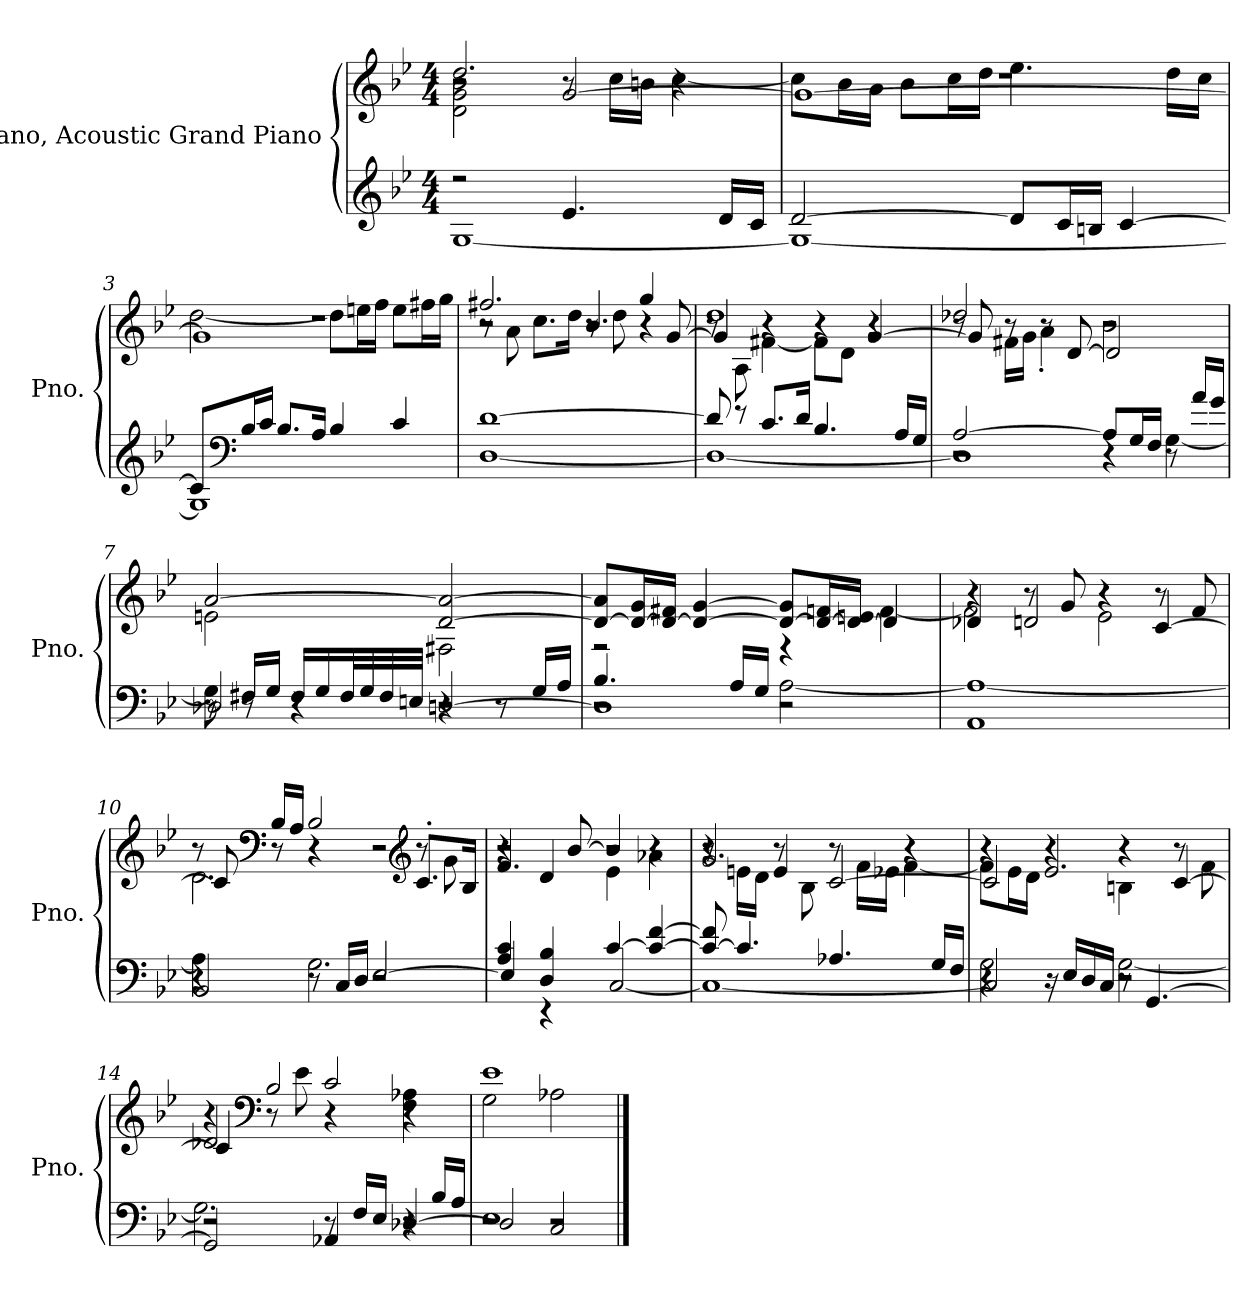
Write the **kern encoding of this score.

**kern	**kern
*part1	*part1
*staff2	*staff1
*I"Piano, Acoustic Grand Piano	*
*I'Pno.	*
*clefG2	*clefG2
*k[b-e-]	*k[b-e-]
*M4/4	*M4/4
*MM80	*MM80
=1	=1
*^	*^
*	*	*	*^
2r	[1G	2.dd/	2d\ 2g\ 2b-\	2r
4.e-/	.	.	8r	[2g/
.	.	.	16cc\LL	.
.	.	.	16bn\JJ	.
.	.	4r	[4cc\	.
16d/LL	.	.	.	.
16c/JJ	.	.	.	.
=2	=2	=2	=2	=2
[2d/	1G_	1r	8cc\L]	1g_
.	.	.	16b-\L	.
.	.	.	16a\JJ	.
.	.	.	8b-\L	.
.	.	.	16cc\L	.
.	.	.	16dd\JJ	.
8d/L]	.	.	4.ee-\	.
16c/L	.	.	.	.
16Bn/JJ	.	.	.	.
[4c/	.	.	.	.
.	.	.	16dd\LL	.
.	.	.	16cc\JJ	.
=3	=3	=3	=3	=3
8c/L]	1G]	1r	[2dd\	1g]
*clefF4	*	*	*	*
16B-/L	.	.	.	.
16c/JJ	.	.	.	.
8.B-/L	.	.	.	.
16A/Jk	.	.	.	.
4B-/	.	.	8dd\L]	.
.	.	.	16een\L	.
.	.	.	16ff\JJ	.
4c/	.	.	8ee\L	.
.	.	.	16ff#X\L	.
.	.	.	16gg\JJ	.
!!LO:LB:g=z	!!	!!
=4	=4	=4	=4	=4
[1d	[1D	2.ff#X/	8r	2r
.	.	.	8a\	.
.	.	.	8.cc\L	.
.	.	.	16dd\Jk	.
.	.	.	8r	4.b-/
.	.	.	8dd\	.
.	.	4gg/	4r	.
.	.	.	.	[8g/
=5	=5	=5	=5	=5
8d/]	1D_	1dd	8r	4g/]
8r	.	.	8A\	.
8.c/L	.	.	[4f#X\	4r
16d/Jk	.	.	.	.
4.B-/	.	.	8f#\L]	4r
.	.	.	8d\J	.
.	.	.	4r	[4g/
16A/LL	.	.	.	.
16G/JJ	.	.	.	.
=6	=6	=6	=6	=6
*	*^	*	*	*
[2A/	2r	1D]	2dd-X/	8r	8g/]
.	.	.	.	16f#X\LL	8r
.	.	.	.	16g\JJ	.
.	.	.	.	4a'\	8r
.	.	.	.	.	[8d/
8A/L]	4r	.	2r	2b-\	2d/]
16G/L	.	.	.	.	.
16F/JJ	.	.	.	.	.
8r	[4G\	.	.	.	.
16a/LL	.	.	.	.	.
16g/JJ	.	.	.	.	.
*	*	*	*	*v	*v
!!LO:LB:g=z
=7	=7	=7	=7	=7
8r	8G\]	2D-X/	[2a/	2en\
16F#X/LL	8r	.	.	.
16G/JJ	.	.	.	.
16F#/LL	4r	.	.	.
16G/	.	.	.	.
32F#/L	.	.	.	.
32G/	.	.	.	.
32F#/	.	.	.	.
32En/JJJ	.	.	.	.
4r	2r	[2Dn/	[2d/ 2a/_	2F#X\
8r	.	.	.	.
16G/LL	.	.	.	.
16A/JJ	.	.	.	.
=8	=8	=8	=8	=8
4.B-/	2r	1D]	8d/_ 8a/]L	2r
.	.	.	16d/_ 16g/L	.
.	.	.	16d/_ 16f#X/JJ	.
.	.	.	4d/_ [4g/	.
16A/LL	.	.	.	.
16G/JJ	.	.	.	.
2r	[2A\	.	8d/_ 8g/]L	4r
.	.	.	16d/_ 16fn/L	.
.	.	.	16d/_ 16en/JJ	.
.	.	.	4d/]	[4f\
*	*v	*v	*	*
=9	=9	=9	=9
*	*	*	*^
1AA	1A_	4d-X/	2f\]	4r
.	.	8r	.	2dn/
.	.	8g/	.	.
.	.	4r	2e-\	.
.	.	8r	.	[4c/
.	.	8f/	.	.
!!LO:LB:g=z	!!	!!
=10	=10	=10	=10	=10
*	*^	*	*	*
4r	4A\]	2BB-/	8r	2.d\	8c/]
*	*	*	*clefF4	*	*
.	.	.	16B-/LL	.	8r
.	.	.	16A/JJ	.	.
8r	2.G\	.	2B-/	.	4r
16C/LL	.	.	.	.	.
16D/JJ	.	.	.	.	.
2r	.	[2E-/	.	.	2r
*	*	*	*clefG2	*	*
.	.	.	8.c'/L	8r	.
.	.	.	.	8g\	.
.	.	.	16B-/Jk	.	.
*	*v	*v	*	*	*
=11	=11	=11	=11	=11
4A/ 4c/	4E-/]	4.f/	2r	4r
4D/ 4B-/	4r	.	.	4d/
.	.	[8b-/	.	.
[4c/	[2C/	4b-/]	4e-\	2r
4c/_ [4f/	.	4r	4a-X\	.
=12	=12	=12	=12	=12
8c/_ 8f/]	1C_	2.g/	8r	4r
4.c/]	.	.	16en\LL	.
.	.	.	16d\JJ	.
.	.	.	8r	4e/
.	.	.	8B-\	.
4.A-X/	.	.	8r	[2c/
.	.	.	16f\LL	.
.	.	.	16e-X\JJ	.
.	.	4r	[4f\	.
16G/LL	.	.	.	.
16F/JJ	.	.	.	.
!!LO:LB:g=z	!!	!!
=13	=13	=13	=13	=13
*	*^	*	*	*
4r	2G\	2C/]	4r	8f\L]	2c/]
.	.	.	.	16e-\L	.
.	.	.	.	16d\JJ	.
16r	.	.	2.e-/	4r	.
16E-/LL	.	.	.	.	.
16D/	.	.	.	.	.
16C/JJ	.	.	.	.	.
8r	[2G\	2r	.	4Bn\	4r
[4.GG/	.	.	.	.	.
.	.	.	.	8r	[4c/
.	.	.	.	8f\	.
=14	=14	=14	=14	=14	=14
2GG/]	2.G\]	2r	2d-X/	4r	4c/]
*	*	*	*clefF4	*	*
.	.	.	.	8r	2B-/
.	.	.	.	8e-\	.
8r	.	4AA-X/	2c/	4r	.
16F/LL	.	.	.	.	.
16E-/JJ	.	.	.	.	.
8r	4r	[4D-X/	.	4F\ 4A-X\	4r
16B-/LL	.	.	.	.	.
16A/JJ	.	.	.	.	.
*	*	*	*	*v	*v
=15	=15	=15	=15	=15
2r	1E-	2D-/]	1e-	2G\
2C/	.	2r	.	2A-X\
*v	*v	*v	*	*
*	*v	*v
==	==
*-	*-
